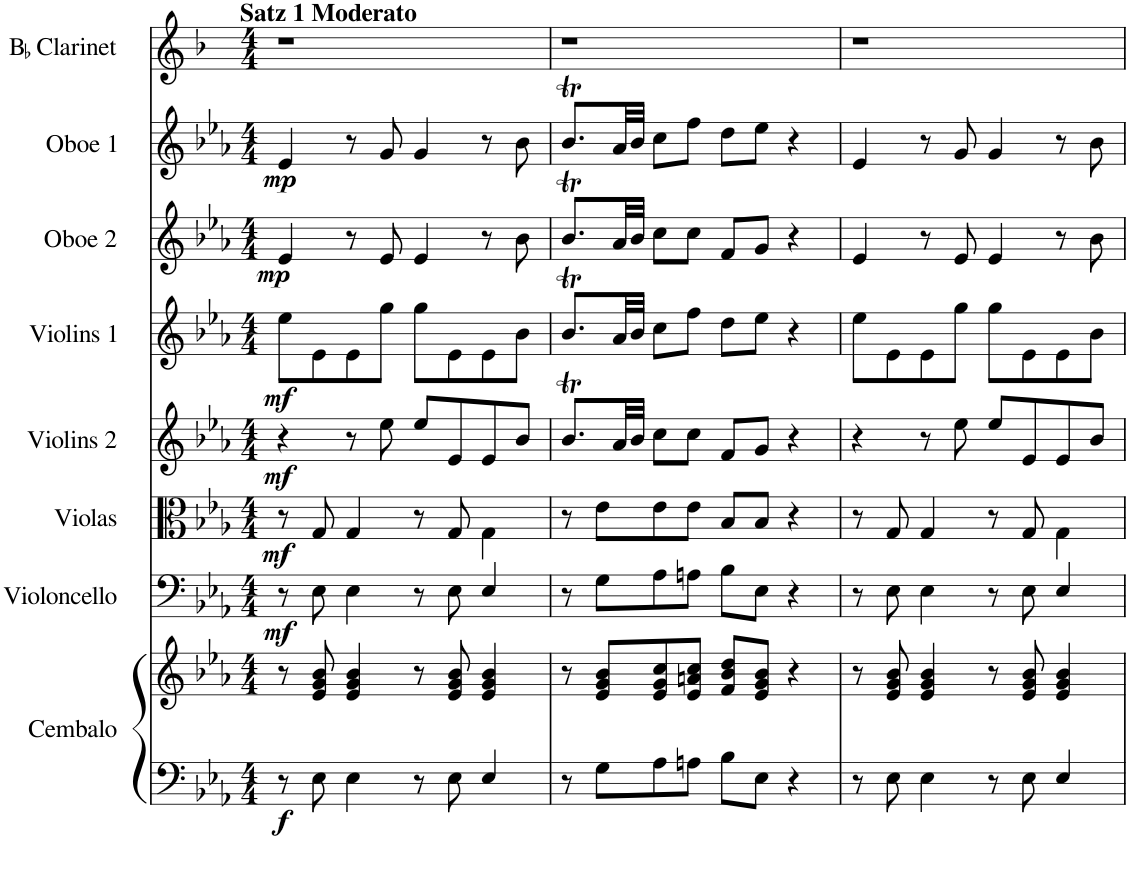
**kern	**kern	**dynam	**kern	**dynam	**kern	**dynam	**kern	**dynam	**kern	**dynam	**kern	**dynam	**kern	**dynam	**kern
*part8	*part8	*part8	*part7	*part7	*part6	*part6	*part5	*part5	*part4	*part4	*part3	*part3	*part2	*part2	*part1
*staff9	*staff8	*staff8/9	*staff7	*staff7	*staff6	*staff6	*staff5	*staff5	*staff4	*staff4	*staff3	*staff3	*staff2	*staff2	*staff1
*I"Cembalo	*	*	*I"Violoncello	*	*I"Violas	*	*I"Violins 2	*	*I"Violins 1	*	*I"Oboe 2	*	*I"Oboe 1	*	*I"BaccidentalFlat Clarinet
*I'Cem.	*	*	*I'Vlc.	*	*I'Vlas.	*	*I'Vlns. 2	*	*I'Vlns. 1	*	*I'Ob. 2	*	*I'Ob. 1	*	*I'BaccidentalFlat Cl.
*clefF4	*clefG2	*	*clefF4	*	*clefC3	*	*clefG2	*	*clefG2	*	*clefG2	*	*clefG2	*	*clefG2
*	*	*	*	*	*	*	*	*	*	*	*	*	*	*	*Trd1c2
*k[b-e-a-]	*k[b-e-a-]	*	*k[b-e-a-]	*	*k[b-e-a-]	*	*k[b-e-a-]	*	*k[b-e-a-]	*	*k[b-e-a-]	*	*k[b-e-a-]	*	*k[b-]
*M4/4	*M4/4	*	*M4/4	*	*M4/4	*	*M4/4	*	*M4/4	*	*M4/4	*	*M4/4	*	*M4/4
=1	=1	=1	=1	=1	=1	=1	=1	=1	=1	=1	=1	=1	=1	=1	=1
!	!	!	!	!	!	!	!	!	!	!	!	!	!	!	!LO:TX:a:B:t=Satz 1 Moderato
!	!	!LO:DY:b=2	!	!LO:DY:b	!	!LO:DY:b	!	!LO:DY:b	!	!LO:DY:b	!	!LO:DY:b	!	!LO:DY:b	!
8r	8r	f	8r	mf	8r	mf	4r	mf	8ee-\L	mf	4e-/	mp	4e-/	mp	1r
8E-\	8e-/ 8g/ 8b-/	.	8E-\	.	8G/	.	.	.	8e-\	.	.	.	.	.	.
4E-\	4e-/ 4g/ 4b-/	.	4E-\	.	4G/	.	8r	.	8e-\	.	8r	.	8r	.	.
.	.	.	.	.	.	.	8ee-\	.	8gg\J	.	8e-/	.	8g/	.	.
8r	8r	.	8r	.	8r	.	8ee-/L	.	8gg\L	.	4e-/	.	4g/	.	.
8E-\	8e-/ 8g/ 8b-/	.	8E-\	.	8G/	.	8e-/	.	8e-\	.	.	.	.	.	.
4E-/	4e-/ 4g/ 4b-/	.	4E-/	.	4G\	.	8e-/	.	8e-\	.	8r	.	8r	.	.
.	.	.	.	.	.	.	8b-/J	.	8b-\J	.	8b-\	.	8b-\	.	.
=2	=2	=2	=2	=2	=2	=2	=2	=2	=2	=2	=2	=2	=2	=2	=2
8r	8r	.	8r	.	8r	.	8.b-T/L	.	8.b-T/L	.	8.b-T/L	.	8.b-T/L	.	1r
8G\L	8e-/ 8g/ 8b-/L	.	8G\L	.	8e-\L	.	.	.	.	.	.	.	.	.	.
.	.	.	.	.	.	.	32a-/LL	.	32a-/LL	.	32a-/LL	.	32a-/LL	.	.
.	.	.	.	.	.	.	32b-/JJJ	.	32b-/JJJ	.	32b-/JJJ	.	32b-/JJJ	.	.
8A-\	8e-/ 8g/ 8cc/	.	8A-\	.	8e-\	.	8cc\L	.	8cc\L	.	8cc\L	.	8cc\L	.	.
8An\J	8e-/ 8an/ 8cc/J	.	8An\J	.	8e-\J	.	8cc\J	.	8ff\J	.	8cc\J	.	8ff\J	.	.
8B-\L	8f/ 8b-/ 8dd/L	.	8B-\L	.	8B-/L	.	8f/L	.	8dd\L	.	8f/L	.	8dd\L	.	.
8E-\J	8e-/ 8g/ 8b-/J	.	8E-\J	.	8B-/J	.	8g/J	.	8ee-\J	.	8g/J	.	8ee-\J	.	.
4r	4r	.	4r	.	4r	.	4r	.	4r	.	4r	.	4r	.	.
=3	=3	=3	=3	=3	=3	=3	=3	=3	=3	=3	=3	=3	=3	=3	=3
8r	8r	.	8r	.	8r	.	4r	.	8ee-\L	.	4e-/	.	4e-/	.	1r
8E-\	8e-/ 8g/ 8b-/	.	8E-\	.	8G/	.	.	.	8e-\	.	.	.	.	.	.
4E-\	4e-/ 4g/ 4b-/	.	4E-\	.	4G/	.	8r	.	8e-\	.	8r	.	8r	.	.
.	.	.	.	.	.	.	8ee-\	.	8gg\J	.	8e-/	.	8g/	.	.
8r	8r	.	8r	.	8r	.	8ee-/L	.	8gg\L	.	4e-/	.	4g/	.	.
8E-\	8e-/ 8g/ 8b-/	.	8E-\	.	8G/	.	8e-/	.	8e-\	.	.	.	.	.	.
4E-/	4e-/ 4g/ 4b-/	.	4E-/	.	4G\	.	8e-/	.	8e-\	.	8r	.	8r	.	.
.	.	.	.	.	.	.	8b-/J	.	8b-\J	.	8b-\	.	8b-\	.	.
=	=	=	=	=	=	=	=	=	=	=	=	=	=	=	=
*-	*-	*-	*-	*-	*-	*-	*-	*-	*-	*-	*-	*-	*-	*-	*-
